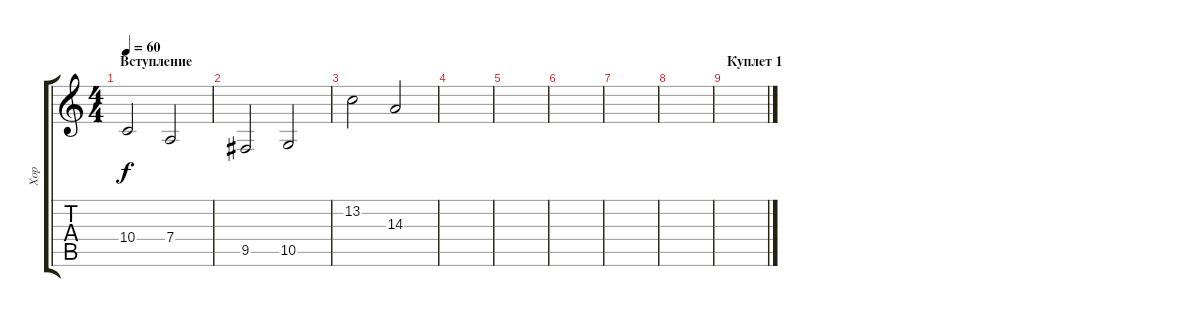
\track ("Хор" "Хор") {instrument choiraahs}
\staff {score tabs}
\tuning (E4 B3 G3 D3 A2 E2) {hide}
\ts (4 4)
\section ("" "Вступление")
\tempo 60
\clef g2
\ks c
10.4.2{dy f instrument choiraahs} 7.4.2 |
9.5.2 10.5.2 |
13.2.2 14.3.2 |
|
|
|
|
|
\section ("" "Куплет 1")
